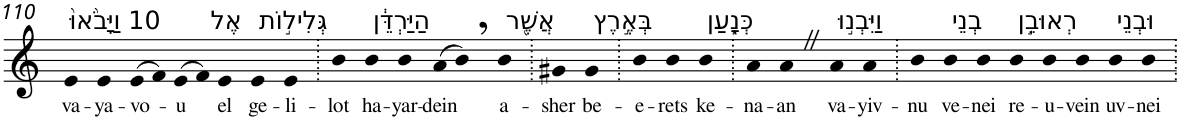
**kern	**text
*part1	*part1
*staff1	*staff1
*I"Piano	*
*I'Pno	*
!!LO:PB:g=z
*clefG2	*
*k[]	*
=110	=110
!LO:TX:a:t=10 וַיָּבֹ֙אוּ֙	!
!	!LO:LY:b
4e	va-
!	!LO:LY:b
4e	-ya-
!	!LO:LY:b
(>8e	-vo-
8f)	.
!	!LO:LY:b
(>8e	-u
8f)	.
!LO:TX:a:t=אֶל	!
!	!LO:LY:b
4e	el
!LO:TX:a:t=גְּלִיל֣וֹת	!
!	!LO:LY:b
4e	ge-
!	!LO:LY:b
4e	-li-
=111.	=111.
!	!LO:LY:b
4b	-lot
!LO:TX:a:t=הַיַּרְדֵּ֔ן	!
!	!LO:LY:b
4b	ha-
!	!LO:LY:b
4b	-yar-
!	!LO:LY:b
(>8a	-dein
8b,)	.
!LO:TX:a:t=אֲשֶׁ֖ר	!
!	!LO:LY:b
4b	a-
=112.	=112.
!	!LO:LY:b
4g#X	-sher
!LO:TX:a:t=בְּאֶ֣רֶץ	!
!	!LO:LY:b
4g#	be-
=113.	=113.
!	!LO:LY:b
4b	-e-
!	!LO:LY:b
4b	-rets
!LO:TX:a:t=כְּנָ֑עַן	!
!	!LO:LY:b
4b	ke-
=114.	=114.
!	!LO:LY:b
4a	-na-
!	!LO:LY:b
4aZ	-an
!LO:TX:a:t=וַיִּבְנ֣וּ	!
!	!LO:LY:b
4a	va-
!	!LO:LY:b
4a	-yiv-
=115.	=115.
!	!LO:LY:b
4b	-nu
!LO:TX:a:t=בְנֵי	!
!	!LO:LY:b
4b	ve-
!	!LO:LY:b
4b	-nei
!LO:TX:a:t=רְאוּבֵ֣ן	!
!	!LO:LY:b
4b	re-
!	!LO:LY:b
4b	-u-
!	!LO:LY:b
4b	-vein
!LO:TX:a:t=וּבְנֵי	!
!	!LO:LY:b
4b	uv-
!	!LO:LY:b
4b	-nei
=.	=.
*-	*-
